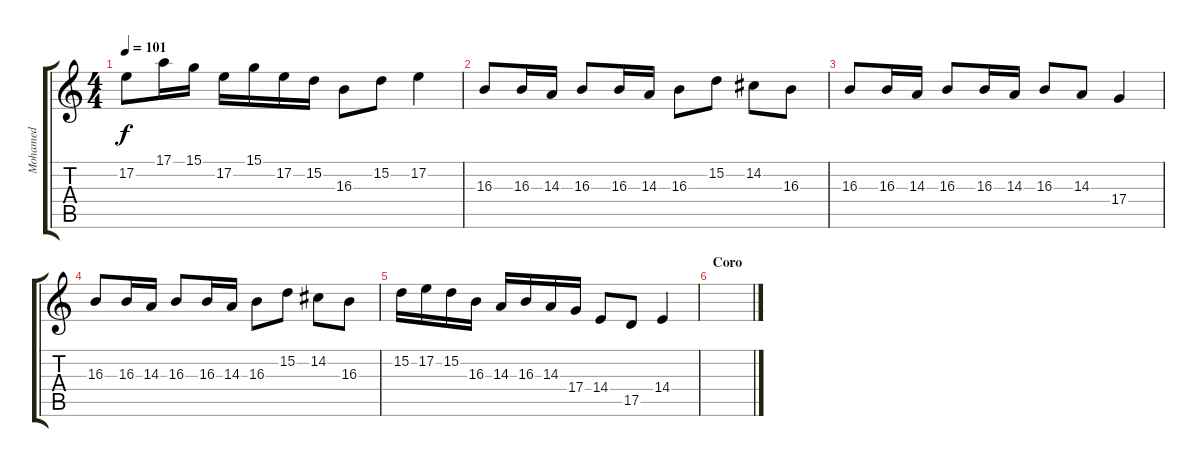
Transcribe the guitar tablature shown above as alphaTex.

\track ("Mohamed" "Mohamed") {instrument violin}
\staff {score tabs}
\tuning (E4 B3 G3 D3 A2 E2) {hide}
\ts (4 4)
\tempo 101
\clef g2
\ks c
17.2.8{dy f} 17.1.16 15.1.16 17.2.16 15.1.16 17.2.16 15.2.16 16.3.8 15.2.8 17.2.4 |
16.3.8 16.3.16 14.3.16 16.3.8 16.3.16 14.3.16 16.3.8 15.2.8 14.2.8 16.3.8 |
16.3.8 16.3.16 14.3.16 16.3.8 16.3.16 14.3.16 16.3.8 14.3.8 17.4.4 |
16.3.8 16.3.16 14.3.16 16.3.8 16.3.16 14.3.16 16.3.8 15.2.8 14.2.8 16.3.8 |
15.2.16 17.2.16 15.2.16 16.3.16 14.3.16 16.3.16 14.3.16 17.4.16 14.4.8 17.5.8 14.4.4 |
\section ("" "Coro")
